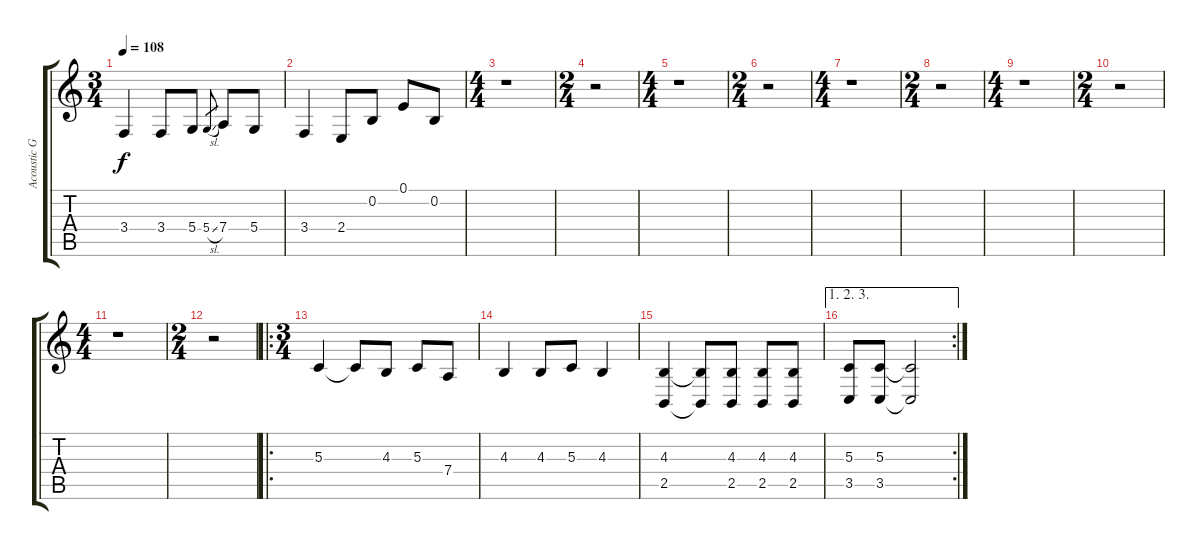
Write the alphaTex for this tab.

\track ("Acoustic Guitar 2" "Acoustic G") {instrument helicopter}
\staff {score tabs}
\tuning (E4 B3 G3 D3 A2 E2) {hide}
\ts (3 4)
\tempo 108
\clef g2
\ks c
3.4.4{dy f} 3.4.8 5.4.8 5.4{sl}.8{gr} 7.4.8 5.4.8 |
3.4.4 2.4.8 0.2.8 0.1.8 0.2.8 |
\ts (4 4)
r.1 |
\ts (2 4)
r.2 |
\ts (4 4)
r.1 |
\ts (2 4)
r.2 |
\ts (4 4)
r.1 |
\ts (2 4)
r.2 |
\ts (4 4)
r.1 |
\ts (2 4)
r.2 |
\ts (4 4)
r.1 |
\ts (2 4)
r.2 |
\ro
\ts (3 4)
5.3.4{volume 12 instrument distortionguitar} 5.3{t}.8 4.3.8 5.3.8 7.4.8 |
4.3.4 4.3.8 5.3.8 4.3.4 |
(4.3 2.5).4 (4.3{t} 2.5{t}).8 (4.3 2.5).8 (4.3 2.5).8 (4.3 2.5).8 |
\ae (1 2 3)
\rc 2
(5.3 3.5).8 (5.3 3.5).8 (5.3{t} 3.5{t}).2
